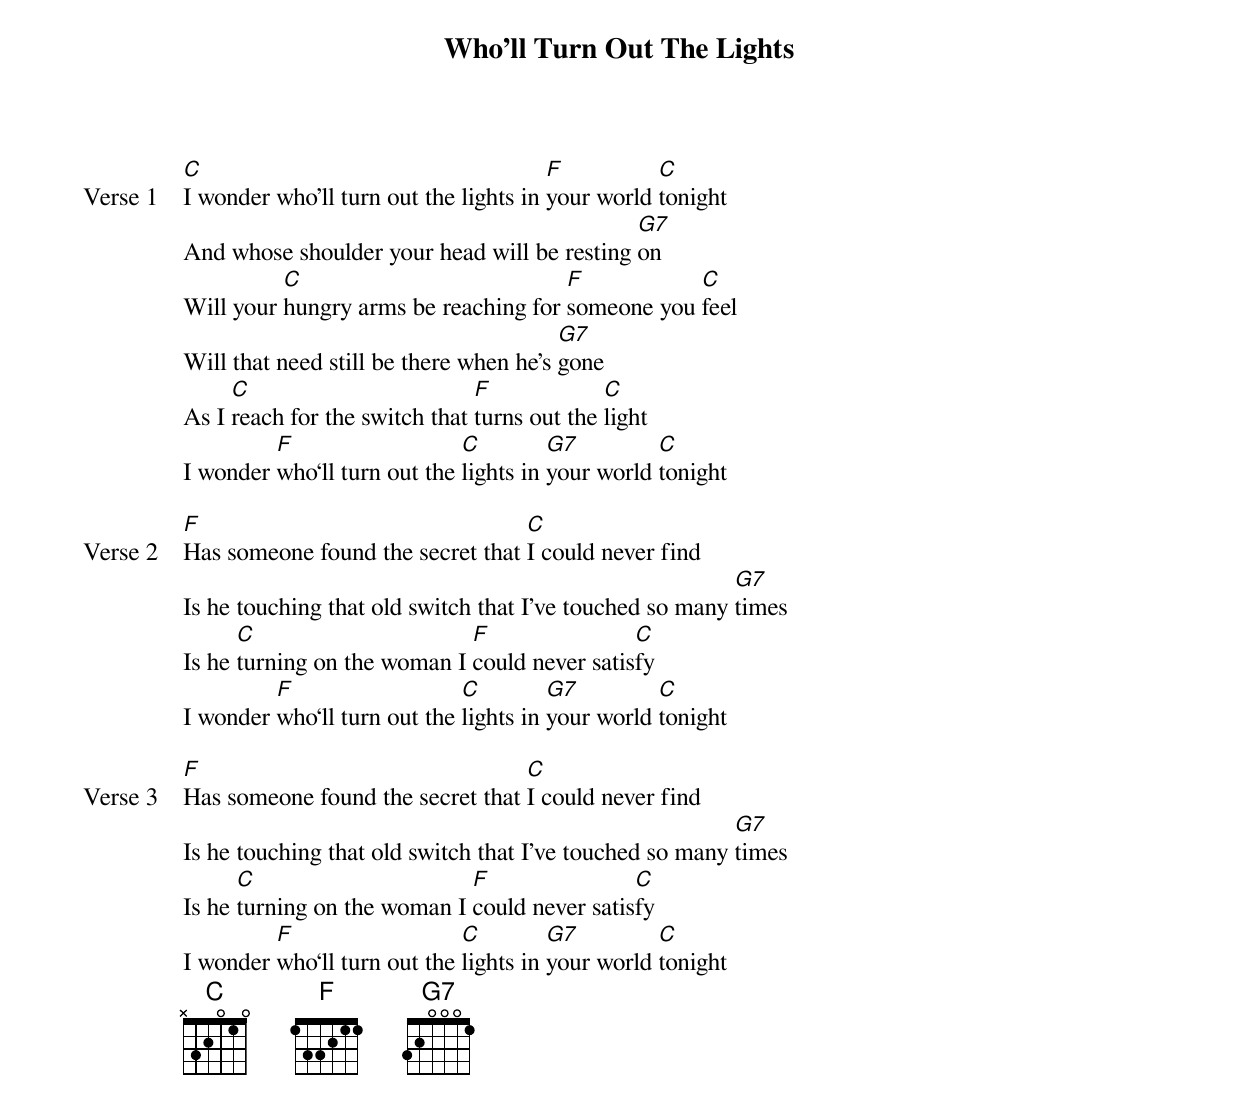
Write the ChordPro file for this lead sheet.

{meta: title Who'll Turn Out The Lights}
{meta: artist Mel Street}
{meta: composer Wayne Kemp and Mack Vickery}
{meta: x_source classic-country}
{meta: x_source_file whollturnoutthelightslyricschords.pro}
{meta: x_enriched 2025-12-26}

{start_of_verse: Verse 1}
[C]I wonder who’ll turn out the lights in [F]your world [C]tonight
And whose shoulder your head will be resting [G7]on
Will your [C]hungry arms be reaching for [F]someone you [C]feel
Will that need still be there when he’s [G7]gone
As I [C]reach for the switch that [F]turns out the [C]light
I wonder [F]who‘ll turn out the [C]lights in [G7]your world [C]tonight
{end_of_verse}

{start_of_verse: Verse 2}
[F]Has someone found the secret that [C]I could never find
Is he touching that old switch that I’ve touched so many [G7]times
Is he [C]turning on the woman I [F]could never satis[C]fy
I wonder [F]who‘ll turn out the [C]lights in [G7]your world [C]tonight
{end_of_verse}

{start_of_verse: Verse 3}
[F]Has someone found the secret that [C]I could never find
Is he touching that old switch that I’ve touched so many [G7]times
Is he [C]turning on the woman I [F]could never satis[C]fy
I wonder [F]who‘ll turn out the [C]lights in [G7]your world [C]tonight
{end_of_verse}
